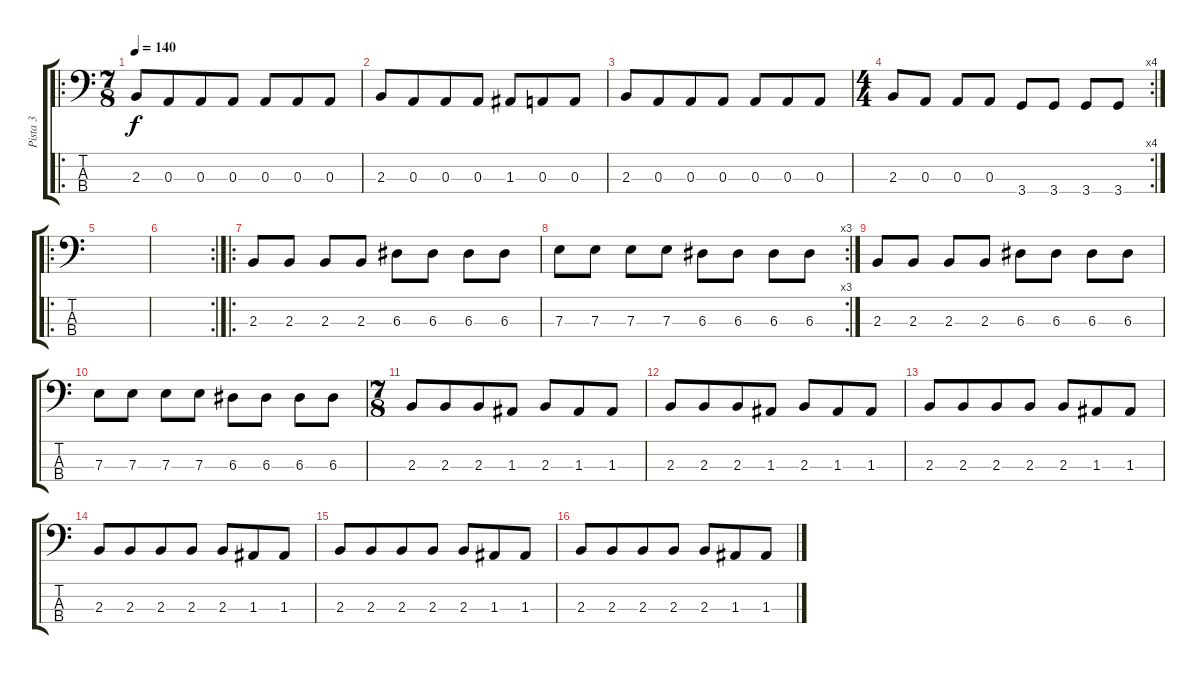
\track ("Pista 3" "Pista 3") {instrument electricbassfinger}
\staff {score tabs}
\tuning (G2 D2 A1 E1) {hide}
\ro
\ts (7 8)
\tempo 140
\clef f4
\ks c
2.3.8{dy f} 0.3.8 0.3.8 0.3.8 0.3.8 0.3.8 0.3.8 |
2.3.8 0.3.8 0.3.8 0.3.8 1.3.8 0.3.8 0.3.8 |
2.3.8 0.3.8 0.3.8 0.3.8 0.3.8 0.3.8 0.3.8 |
\rc 4
\ts (4 4)
2.3.8 0.3.8 0.3.8 0.3.8 3.4.8 3.4.8 3.4.8 3.4.8 |
\ro
|
\rc 2
|
\ro
2.3.8 2.3.8 2.3.8 2.3.8 6.3.8 6.3.8 6.3.8 6.3.8 |
\rc 3
7.3.8 7.3.8 7.3.8 7.3.8 6.3.8 6.3.8 6.3.8 6.3.8 |
2.3.8 2.3.8 2.3.8 2.3.8 6.3.8 6.3.8 6.3.8 6.3.8 |
7.3.8 7.3.8 7.3.8 7.3.8 6.3.8 6.3.8 6.3.8 6.3.8 |
\ts (7 8)
2.3.8 2.3.8 2.3.8 1.3.8 2.3.8 1.3.8 1.3.8 |
2.3.8 2.3.8 2.3.8 1.3.8 2.3.8 1.3.8 1.3.8 |
2.3.8 2.3.8 2.3.8 2.3.8 2.3.8 1.3.8 1.3.8 |
2.3.8 2.3.8 2.3.8 2.3.8 2.3.8 1.3.8 1.3.8 |
2.3.8 2.3.8 2.3.8 2.3.8 2.3.8 1.3.8 1.3.8 |
2.3.8 2.3.8 2.3.8 2.3.8 2.3.8 1.3.8 1.3.8
